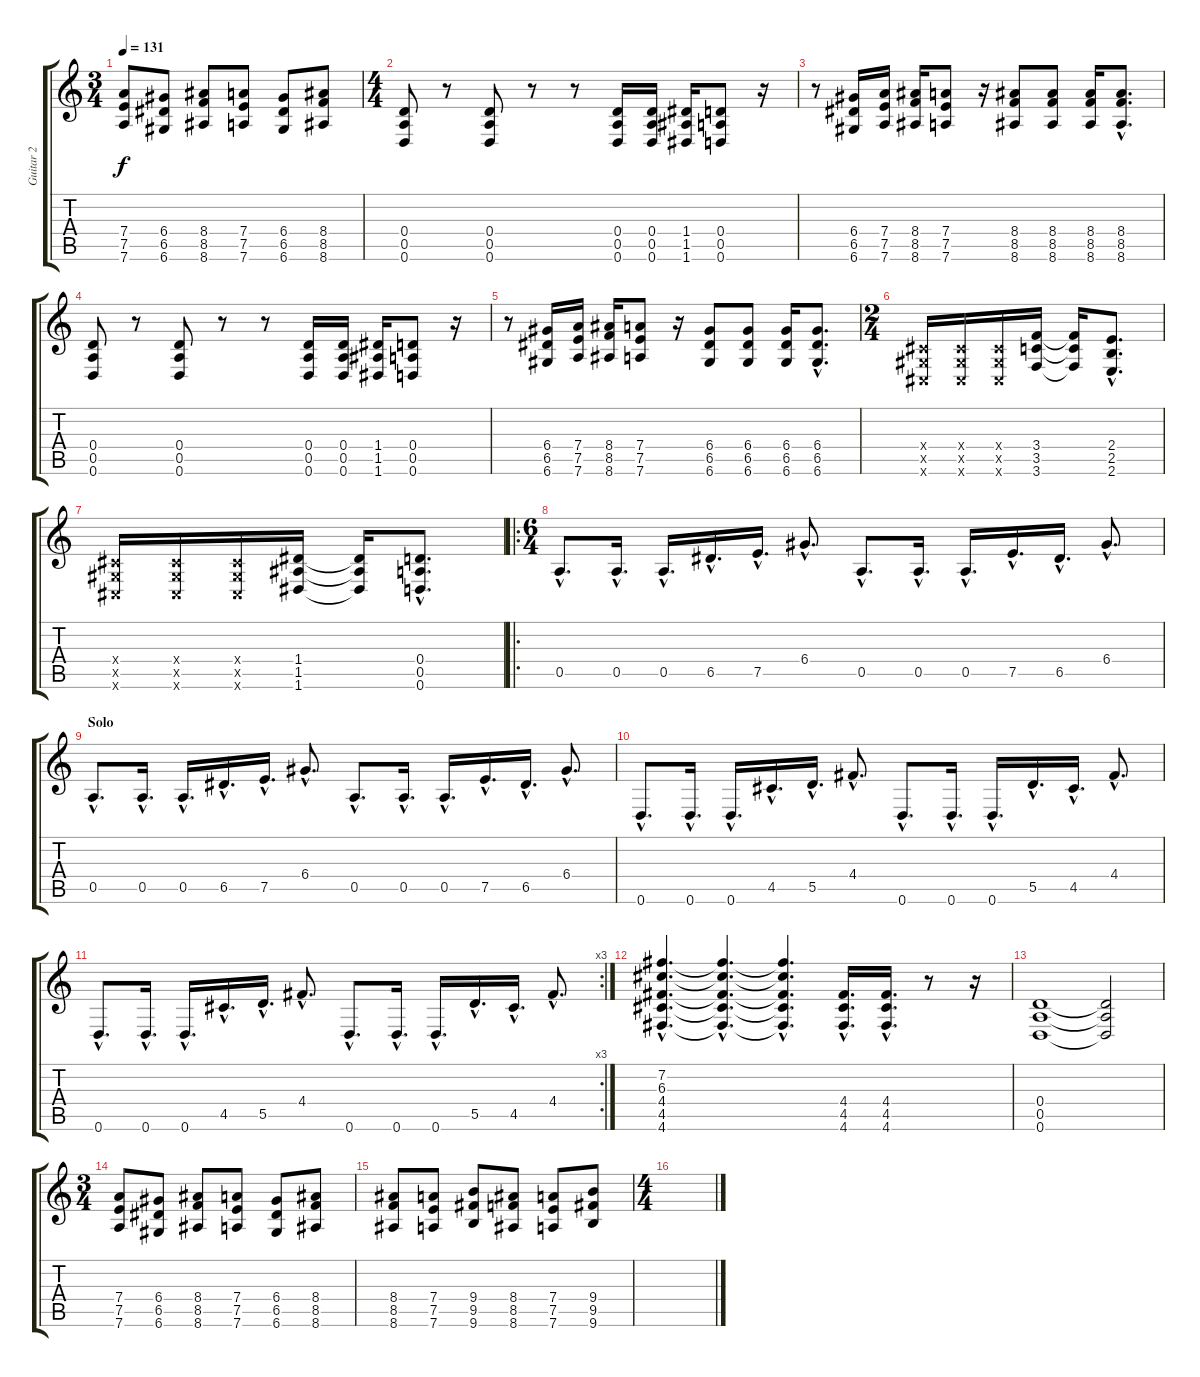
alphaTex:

\track ("Guitar 2" "Guitar 2") {instrument distortionguitar}
\staff {score tabs}
\tuning (E4 B3 G3 D3 A2 D2) {hide}
\ts (3 4)
\tempo 131
\clef g2
\ks c
(7.4 7.5 7.6).8{dy f} (6.4 6.5 6.6).8 (8.4 8.5 8.6).8 (7.4 7.5 7.6).8 (6.4 6.5 6.6).8 (8.4 8.5 8.6).8 |
\ts (4 4)
(0.4 0.5 0.6).8 r.8 (0.4 0.5 0.6).8 r.8 r.8 (0.4 0.5 0.6).16 (0.4 0.5 0.6).16 (1.4 1.5 1.6).16 (0.4 0.5 0.6).8 r.16 |
r.8 (6.4 6.5 6.6).16 (7.4 7.5 7.6).16 (8.4 8.5 8.6).16 (7.4 7.5 7.6).8 r.16 (8.4 8.5 8.6).8 (8.4 8.5 8.6).8 (8.4 8.5 8.6).16 (8.4{hac} 8.5{hac} 8.6{hac}).8{d} |
(0.4 0.5 0.6).8 r.8 (0.4 0.5 0.6).8 r.8 r.8 (0.4 0.5 0.6).16 (0.4 0.5 0.6).16 (1.4 1.5 1.6).16 (0.4 0.5 0.6).8 r.16 |
r.8 (6.4 6.5 6.6).16 (7.4 7.5 7.6).16 (8.4 8.5 8.6).16 (7.4 7.5 7.6).8 r.16 (6.4 6.5 6.6).8 (6.4 6.5 6.6).8 (6.4 6.5 6.6).16 (6.4{hac} 6.5{hac} 6.6{hac}).8{d} |
\ts (2 4)
(-1.4{x} -1.5{x} -1.6{x}).16 (-1.4{x} -1.5{x} -1.6{x}).16 (-1.4{x} -1.5{x} -1.6{x}).16 (3.4 3.5 3.6).16 (3.4{t} 3.5{t} 3.6{t}).16 (2.4{hac} 2.5{hac} 2.6{hac}).8{d} |
(-1.4{x} -1.5{x} -1.6{x}).16 (-1.4{x} -1.5{x} -1.6{x}).16 (-1.4{x} -1.5{x} -1.6{x}).16 (1.4 1.5 1.6).16 (1.4{t} 1.5{t} 1.6{t}).16 (0.4{hac} 0.5{hac} 0.6{hac}).8{d} |
\ro
\ts (6 4)
0.5{hac}.8{d volume 16 instrument distortionguitar} 0.5{hac}.16{d} 0.5{hac}.16{d} 6.5{hac}.16{d} 7.5{hac}.16{d} 6.4{hac}.8{d} 0.5{hac}.8{d} 0.5{hac}.16{d} 0.5{hac}.16{d} 7.5{hac}.16{d} 6.5{hac}.16{d} 6.4{hac}.8{d} |
\section ("" "Solo")
0.5{hac}.8{d volume 16} 0.5{hac}.16{d} 0.5{hac}.16{d} 6.5{hac}.16{d} 7.5{hac}.16{d} 6.4{hac}.8{d} 0.5{hac}.8{d} 0.5{hac}.16{d} 0.5{hac}.16{d} 7.5{hac}.16{d} 6.5{hac}.16{d} 6.4{hac}.8{d} |
0.6{hac}.8{d} 0.6{hac}.16{d} 0.6{hac}.16{d} 4.5{hac}.16{d} 5.5{hac}.16{d} 4.4{hac}.8{d} 0.6{hac}.8{d} 0.6{hac}.16{d} 0.6{hac}.16{d} 5.5{hac}.16{d} 4.5{hac}.16{d} 4.4{hac}.8{d} |
\rc 3
0.6{hac}.8{d} 0.6{hac}.16{d} 0.6{hac}.16{d} 4.5{hac}.16{d} 5.5{hac}.16{d} 4.4{hac}.8{d} 0.6{hac}.8{d} 0.6{hac}.16{d} 0.6{hac}.16{d} 5.5{hac}.16{d} 4.5{hac}.16{d} 4.4{hac}.8{d} |
(7.2{hac} 6.3{hac} 4.4{hac} 4.5{hac} 4.6{hac}).4{d} (7.2{hac t} 6.3{hac t} 4.4{hac t} 4.5{hac t} 4.6{hac t}).4{d} (7.2{hac t} 6.3{hac t} 4.4{hac t} 4.5{hac t} 4.6{hac t}).4{d} (4.4{hac} 4.5{hac} 4.6{hac}).16{d} (4.4{hac} 4.5{hac} 4.6{hac}).16{d} r.8 r.16 |
(0.4 0.5 0.6).1 (0.4{t} 0.5{t} 0.6{t}).2 |
\ts (3 4)
(7.4 7.5 7.6).8 (6.4 6.5 6.6).8 (8.4 8.5 8.6).8 (7.4 7.5 7.6).8 (6.4 6.5 6.6).8 (8.4 8.5 8.6).8 |
(8.4 8.5 8.6).8 (7.4 7.5 7.6).8 (9.4 9.5 9.6).8 (8.4 8.5 8.6).8 (7.4 7.5 7.6).8 (9.4 9.5 9.6).8 |
\ts (4 4)
